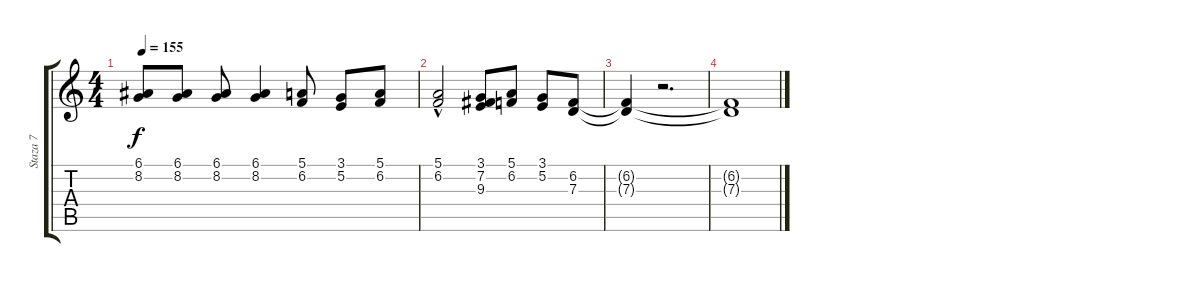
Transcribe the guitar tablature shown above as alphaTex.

\track ("Staza 7" "Staza 7") {instrument voiceoohs}
\staff {score tabs}
\tuning (E4 B3 G3 D3 A2 E2) {hide}
\ts (4 4)
\tempo 155
\clef g2
\ks c
(6.1 8.2).8{dy f} (6.1 8.2).8 (6.1 8.2).8 (6.1 8.2).4 (5.1 6.2).8 (3.1 5.2).8 (5.1 6.2).8 |
(5.1{hac} 6.2).2 (3.1 7.2 9.3).8 (5.1 6.2).8 (3.1 5.2).8 (6.2 7.3).8 |
(6.2{t} 7.3{t}).4 r.2{d} |
(6.2{t} 7.3{t}).1
